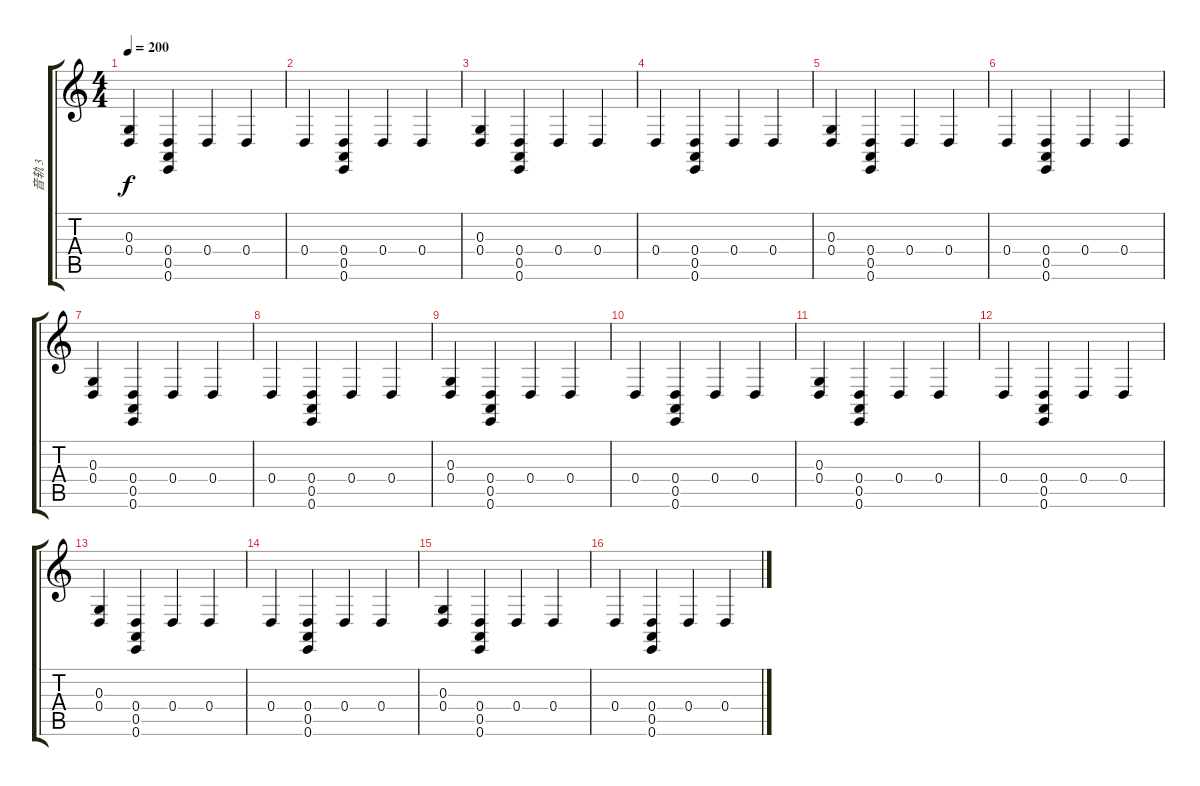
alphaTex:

\track ("音轨 3" "音轨 3") {instrument melodictom}
\staff {score tabs}
\tuning (E4 B3 G3 D3 A2 E2) {hide}
\ts (4 4)
\tempo 200
\clef g2
\ks c
(0.3 0.4).4{dy f} (0.4 0.5 0.6).4 0.4.4 0.4.4 |
0.4.4 (0.4 0.5 0.6).4 0.4.4 0.4.4 |
(0.3 0.4).4 (0.4 0.5 0.6).4 0.4.4 0.4.4 |
0.4.4 (0.4 0.5 0.6).4 0.4.4 0.4.4 |
(0.3 0.4).4 (0.4 0.5 0.6).4 0.4.4 0.4.4 |
0.4.4 (0.4 0.5 0.6).4 0.4.4 0.4.4 |
(0.3 0.4).4 (0.4 0.5 0.6).4 0.4.4 0.4.4 |
0.4.4 (0.4 0.5 0.6).4 0.4.4 0.4.4 |
(0.3 0.4).4 (0.4 0.5 0.6).4 0.4.4 0.4.4 |
0.4.4 (0.4 0.5 0.6).4 0.4.4 0.4.4 |
(0.3 0.4).4 (0.4 0.5 0.6).4 0.4.4 0.4.4 |
0.4.4 (0.4 0.5 0.6).4 0.4.4 0.4.4 |
(0.3 0.4).4 (0.4 0.5 0.6).4 0.4.4 0.4.4 |
0.4.4 (0.4 0.5 0.6).4 0.4.4 0.4.4 |
(0.3 0.4).4 (0.4 0.5 0.6).4 0.4.4 0.4.4 |
0.4.4 (0.4 0.5 0.6).4 0.4.4 0.4.4
